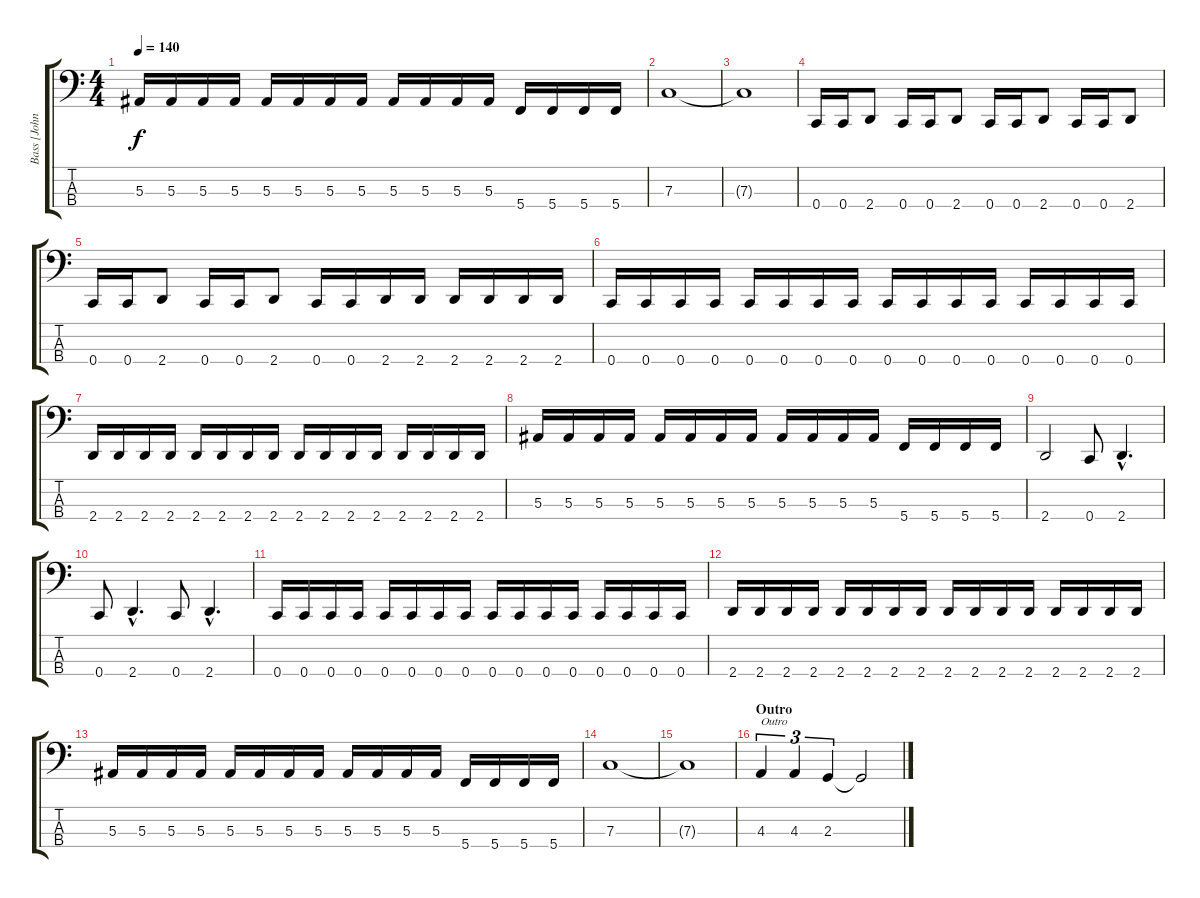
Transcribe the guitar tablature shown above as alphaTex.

\track ("Bass [John Bray]" "Bass [John") {instrument electricbasspick}
\staff {score tabs}
\tuning (Eb2 Bb1 F1 C1) {hide}
\ts (4 4)
\tempo 140
\clef f4
\ks c
5.3.16{dy f} 5.3.16 5.3.16 5.3.16 5.3.16 5.3.16 5.3.16 5.3.16 5.3.16 5.3.16 5.3.16 5.3.16 5.4.16 5.4.16 5.4.16 5.4.16 |
7.3.1 |
7.3{t}.1 |
0.4.16 0.4.16 2.4.8 0.4.16 0.4.16 2.4.8 0.4.16 0.4.16 2.4.8 0.4.16 0.4.16 2.4.8 |
0.4.16 0.4.16 2.4.8 0.4.16 0.4.16 2.4.8 0.4.16 0.4.16 2.4.16 2.4.16 2.4.16 2.4.16 2.4.16 2.4.16 |
0.4.16 0.4.16 0.4.16 0.4.16 0.4.16 0.4.16 0.4.16 0.4.16 0.4.16 0.4.16 0.4.16 0.4.16 0.4.16 0.4.16 0.4.16 0.4.16 |
2.4.16 2.4.16 2.4.16 2.4.16 2.4.16 2.4.16 2.4.16 2.4.16 2.4.16 2.4.16 2.4.16 2.4.16 2.4.16 2.4.16 2.4.16 2.4.16 |
5.3.16 5.3.16 5.3.16 5.3.16 5.3.16 5.3.16 5.3.16 5.3.16 5.3.16 5.3.16 5.3.16 5.3.16 5.4.16 5.4.16 5.4.16 5.4.16 |
2.4.2 0.4.8 2.4{hac}.4{d} |
0.4.8 2.4{hac}.4{d} 0.4.8 2.4{hac}.4{d} |
0.4.16 0.4.16 0.4.16 0.4.16 0.4.16 0.4.16 0.4.16 0.4.16 0.4.16 0.4.16 0.4.16 0.4.16 0.4.16 0.4.16 0.4.16 0.4.16 |
2.4.16 2.4.16 2.4.16 2.4.16 2.4.16 2.4.16 2.4.16 2.4.16 2.4.16 2.4.16 2.4.16 2.4.16 2.4.16 2.4.16 2.4.16 2.4.16 |
5.3.16 5.3.16 5.3.16 5.3.16 5.3.16 5.3.16 5.3.16 5.3.16 5.3.16 5.3.16 5.3.16 5.3.16 5.4.16 5.4.16 5.4.16 5.4.16 |
7.3.1 |
7.3{t}.1 |
\section ("" "Outro")
4.3.4{tu (3 2) txt "Outro"} 4.3.4{tu (3 2)} 2.3.4{tu (3 2)} 2.3{t}.2
